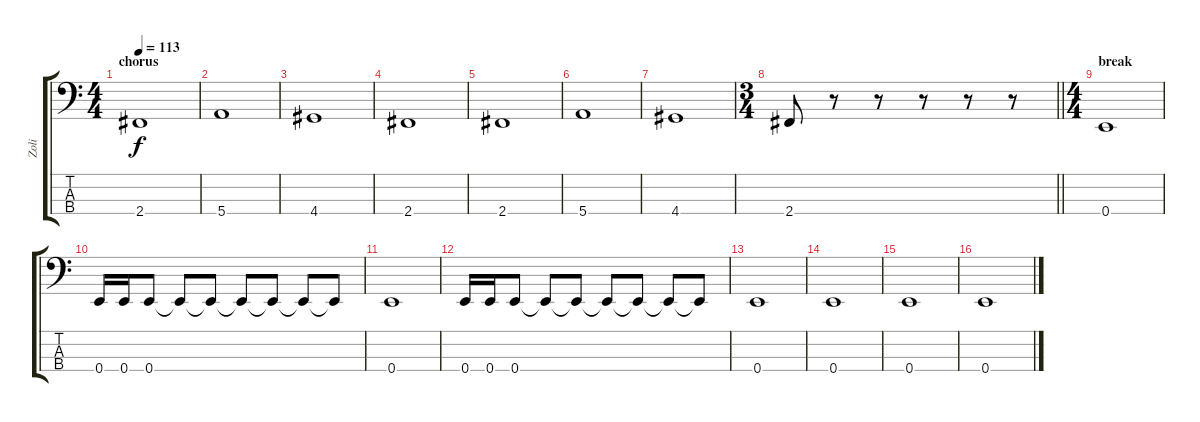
\track ("Zoli" "Zoli") {instrument slapbass1}
\staff {score tabs}
\tuning (G2 D2 A1 E1) {hide}
\ts (4 4)
\section ("" "chorus")
\tempo 113
\clef f4
\ks c
2.4.1{dy f} |
5.4.1 |
4.4.1 |
2.4.1 |
2.4.1 |
5.4.1 |
4.4.1 |
\ts (3 4)
\barLineRight lightlight
2.4.8 r.8 r.8 r.8 r.8 r.8 |
\ts (4 4)
\section ("" "break")
0.4.1 |
0.4.16 0.4.16 0.4.8 0.4{t}.8 0.4{t}.8 0.4{t}.8 0.4{t}.8 0.4{t}.8 0.4{t}.8 |
0.4.1 |
0.4.16 0.4.16 0.4.8 0.4{t}.8 0.4{t}.8 0.4{t}.8 0.4{t}.8 0.4{t}.8 0.4{t}.8 |
0.4.1 |
0.4.1 |
0.4.1 |
0.4.1
